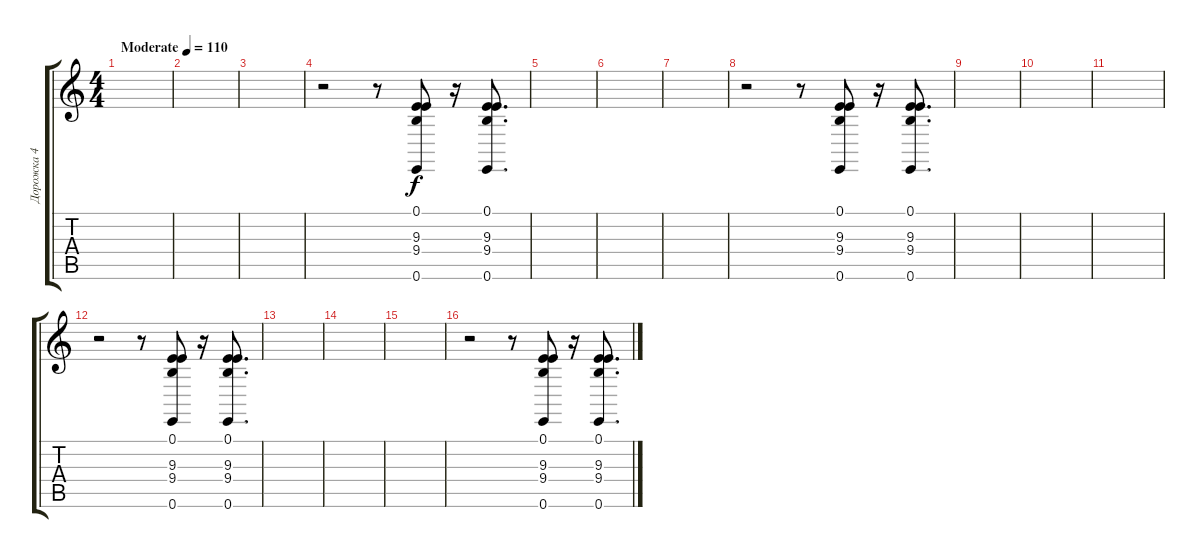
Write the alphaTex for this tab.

\track ("Дорожка 4" "Дорожка 4") {instrument lead2sawtooth}
\staff {score tabs}
\tuning (E4 B3 G3 D3 A2 E2) {hide}
\ts (4 4)
\tempo (110 "Moderate")
\clef g2
\ks c
|
|
|
r.2 r.8 (0.1 9.3 9.4 0.6).8 r.16 (0.1 9.3 9.4 0.6).8{d} |
|
|
|
r.2 r.8 (0.1 9.3 9.4 0.6).8 r.16 (0.1 9.3 9.4 0.6).8{d} |
|
|
|
r.2 r.8 (0.1 9.3 9.4 0.6).8 r.16 (0.1 9.3 9.4 0.6).8{d} |
|
|
|
r.2 r.8 (0.1 9.3 9.4 0.6).8 r.16 (0.1 9.3 9.4 0.6).8{d}
